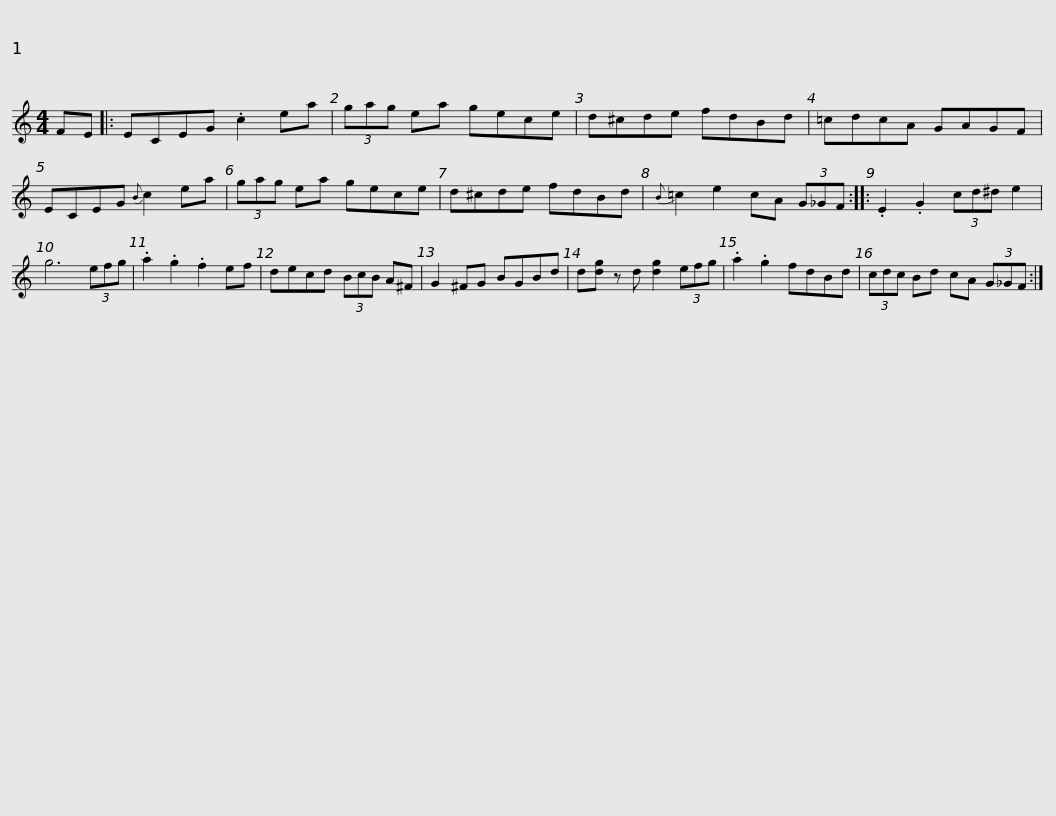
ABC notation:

X:1
L:1/8
M:4/4
I:linebreak $
K:C
V:1 treble
V:1
 FE |: ECEG .c2 ea | (3gag ea gece | d^cde fdBd | =cdcA GAGF | %5
 ECEG{B} c2 ea |$ (3gag ea gece | d^cde fdBd |{B} =c2 e2 cA (3G_GF :: .E2 .G2 (3cd^d e2 | %10
 g6 (3efg | .a2 .g2 .f2 ef |$ decd (3BcB A^F | G2 ^FG BGBd | d[dg] z d [dg]2 (3efg | %15
 .a2 .g2 fdBd | (3cdc Bd cA (3G_GF :| %17
